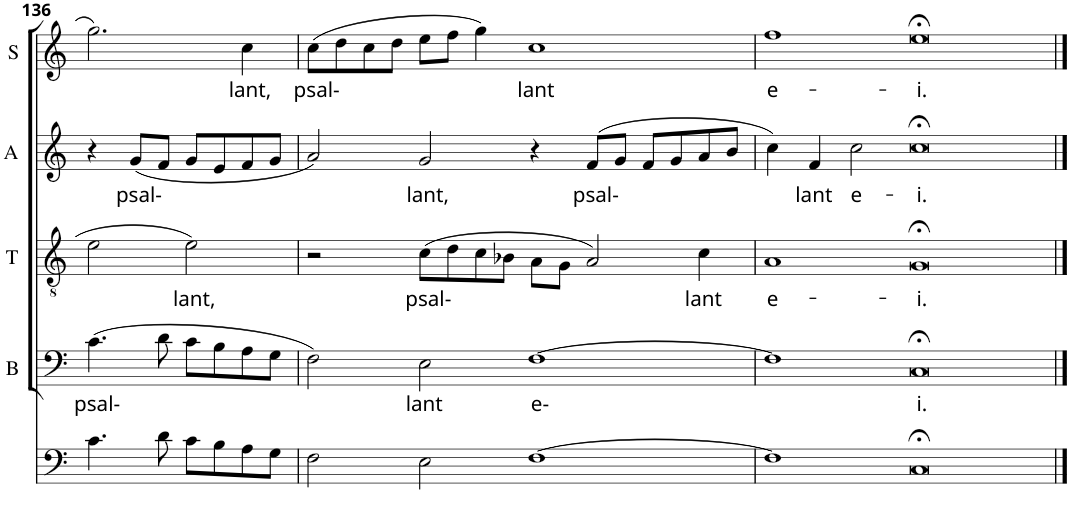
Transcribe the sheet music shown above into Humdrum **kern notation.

**kern	**kern	**text	**kern	**text	**kern	**text	**kern	**text
*part5	*part4	*part4	*part3	*part3	*part2	*part2	*part1	*part1
*staff5	*staff4	*staff4	*staff3	*staff3	*staff2	*staff2	*staff1	*staff1
*I"Continuo	*I"Bass	*	*I"Tenor	*	*I"Alto	*	*I"Soprano	*
*	*I'B	*	*I'T	*	*I'A	*	*I'S	*
!!LO:PB:g=z
*clefF4	*clefF4	*	*clefGv2	*	*clefG2	*	*clefG2	*
*k[]	*k[]	*	*k[]	*	*k[]	*	*k[]	*
*M3/2	*M3/2	*	*M3/2	*	*M3/2	*	*M3/2	*
=136	=136	=136	=136	=136	=136	=136	=136	=136
!	!	!LO:LY:b	!	!	!	!	!	!
4.c\	(4.c\	psal-	2e\	.	4r	.	2.gg\	.
!	!	!	!	!	!	!LO:LY:b	!	!
.	.	.	.	.	(8g/L	psal-	.	.
8d\	8d\	.	.	.	8f/J	.	.	.
!	!	!	!	!LO:LY:b	!	!	!	!
8c\L	8c\L	.	2e\	lant,	8g/L	.	.	.
8B\	8B\	.	.	.	8e/	.	.	.
!	!	!	!	!	!	!	!	!LO:LY:b
8A\	8A\	.	.	.	8f/	.	4cc\	lant,
8G\J	8G\J	.	.	.	8g/J	.	.	.
=137	=137	=137	=137	=137	=137	=137	=137	=137
!	!	!	!	!	!	!	!	!LO:LY:b
2F\	2F\)	.	2r	.	2a/)	.	(>8cc\L	psal-
.	.	.	.	.	.	.	8dd\	.
.	.	.	.	.	.	.	8cc\	.
.	.	.	.	.	.	.	8dd\J	.
!	!	!LO:LY:b	!	!LO:LY:b	!	!LO:LY:b	!	!
2E\	2E\	lant	(>8c\L	psal-	2g/	lant,	8ee\L	.
.	.	.	8d\	.	.	.	8ff\J	.
.	.	.	8c\	.	.	.	4gg\)	.
.	.	.	8B-X\J	.	.	.	.	.
!	!	!LO:LY:b	!	!	!	!	!	!LO:LY:b
[2F	[2F	e-	8A\L	.	4r	.	[2cc	lant
.	.	.	8G\J	.	.	.	.	.
!	!	!	!	!	!	!LO:LY:b	!	!
.	.	.	[4A/)	.	(8f/L	psal-	.	.
.	.	.	.	.	8g/J	.	.	.
2ryy	2ryy	.	4ryy	.	8f/L	.	2ryy	.
.	.	.	.	.	8g/	.	.	.
!	!	!	!	!LO:LY:b	!	!	!	!
.	.	.	4c\	lant	8a/	.	.	.
.	.	.	.	.	8b/J	.	.	.
=138	=138	=138	=138	=138	=138	=138	=138	=138
!	!	!	!	!LO:LY:b	!	!	!	!LO:LY:b
1F]	1F]	.	1A	e-	4cc\)	.	1ff	e-
!	!	!	!	!	!	!LO:LY:b	!	!
.	.	.	.	.	4f/	lant	.	.
!	!	!	!	!	!	!LO:LY:b	!	!
.	.	.	.	.	2cc\	e-	.	.
!	!	!	!	!	!	!LO:LY:b	!	!
2F_	2F_	.	4A/]	.	[2cc	-i.	2cc]	.
!	!	!	!	!LO:LY:b	!	!	!	!
.	.	.	[2G	-i.	.	.	.	.
!	!	!LO:LY:b	!	!	!	!	!	!LO:LY:b
[2C	[2C	i.	.	.	2ryy	.	[2ee	-i.
.	.	.	4ryy	.	.	.	.	.
==139	==139	==139	==139	==139	==139	==139	==139	==139
1.C;<]	1.C;<]	.	1.G;<]	.	1.cc;<]	.	1.ee;<]	.
=	=	=	=	=	=	=	=	=
*-	*-	*-	*-	*-	*-	*-	*-	*-
